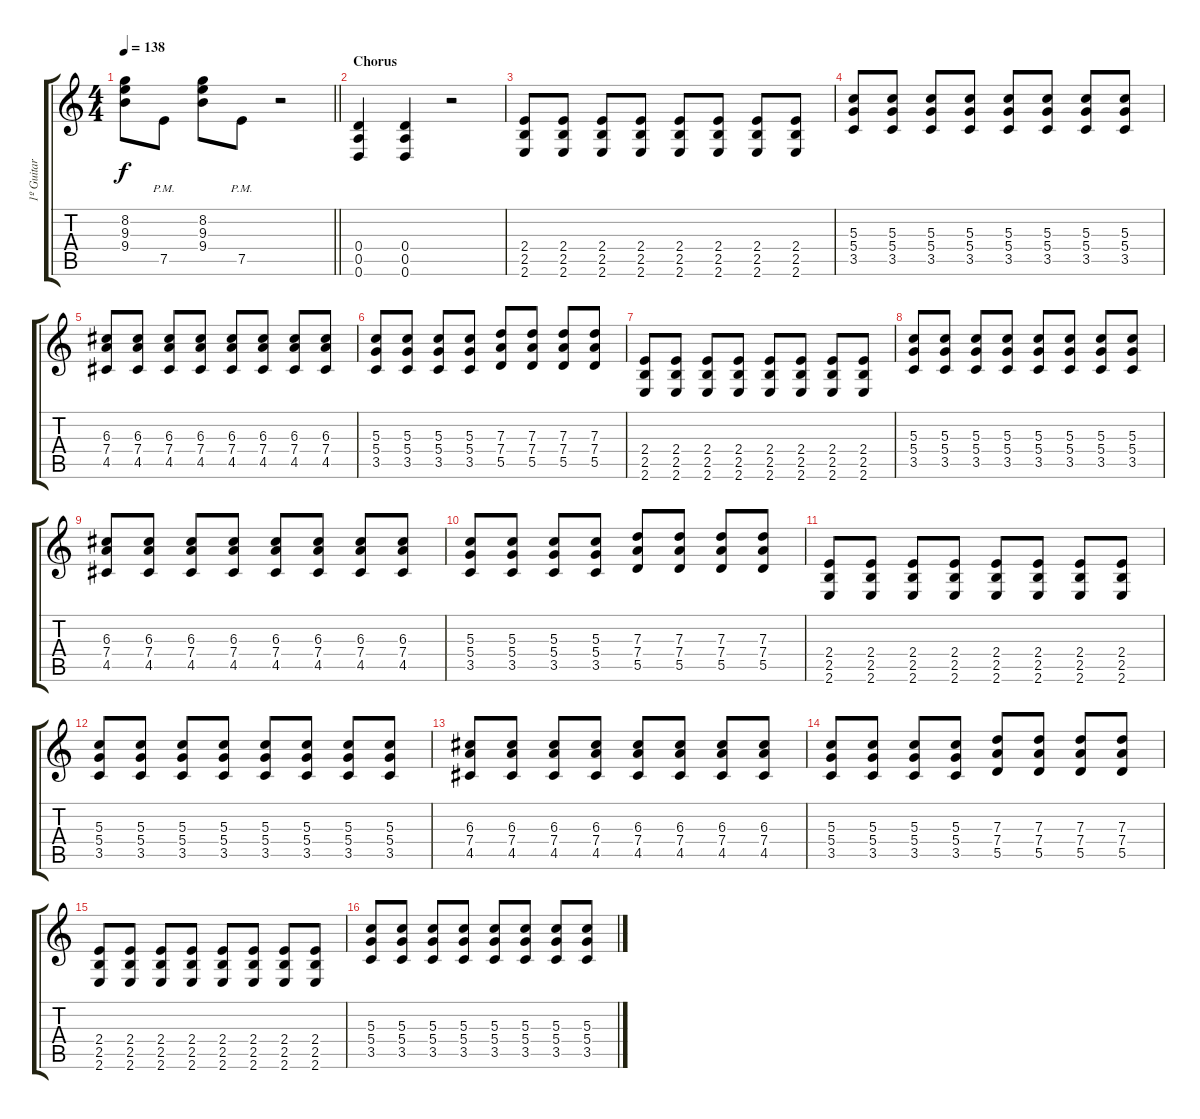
\track ("1º Guitar" "1º Guitar") {instrument distortionguitar}
\staff {score tabs}
\tuning (E4 B3 G3 D3 A2 D2) {hide}
\ts (4 4)
\tempo 138
\clef g2
\barLineRight lightlight
\ks c
(8.2 9.3 9.4).8{dy f} 7.5{pm}.8 (8.2 9.3 9.4).8 7.5{pm}.8 r.2 |
\section ("" "Chorus")
(0.4 0.5 0.6).4{volume 13} (0.4 0.5 0.6).4 r.2 |
(2.4 2.5 2.6).8 (2.4 2.5 2.6).8 (2.4 2.5 2.6).8 (2.4 2.5 2.6).8 (2.4 2.5 2.6).8 (2.4 2.5 2.6).8 (2.4 2.5 2.6).8 (2.4 2.5 2.6).8 |
(5.3 5.4 3.5).8 (5.3 5.4 3.5).8 (5.3 5.4 3.5).8 (5.3 5.4 3.5).8 (5.3 5.4 3.5).8 (5.3 5.4 3.5).8 (5.3 5.4 3.5).8 (5.3 5.4 3.5).8 |
(6.3 7.4 4.5).8 (6.3 7.4 4.5).8 (6.3 7.4 4.5).8 (6.3 7.4 4.5).8 (6.3 7.4 4.5).8 (6.3 7.4 4.5).8 (6.3 7.4 4.5).8 (6.3 7.4 4.5).8 |
(5.3 5.4 3.5).8 (5.3 5.4 3.5).8 (5.3 5.4 3.5).8 (5.3 5.4 3.5).8 (7.3 7.4 5.5).8 (7.3 7.4 5.5).8 (7.3 7.4 5.5).8 (7.3 7.4 5.5).8 |
(2.4 2.5 2.6).8 (2.4 2.5 2.6).8 (2.4 2.5 2.6).8 (2.4 2.5 2.6).8 (2.4 2.5 2.6).8 (2.4 2.5 2.6).8 (2.4 2.5 2.6).8 (2.4 2.5 2.6).8 |
(5.3 5.4 3.5).8 (5.3 5.4 3.5).8 (5.3 5.4 3.5).8 (5.3 5.4 3.5).8 (5.3 5.4 3.5).8 (5.3 5.4 3.5).8 (5.3 5.4 3.5).8 (5.3 5.4 3.5).8 |
(6.3 7.4 4.5).8 (6.3 7.4 4.5).8 (6.3 7.4 4.5).8 (6.3 7.4 4.5).8 (6.3 7.4 4.5).8 (6.3 7.4 4.5).8 (6.3 7.4 4.5).8 (6.3 7.4 4.5).8 |
(5.3 5.4 3.5).8 (5.3 5.4 3.5).8 (5.3 5.4 3.5).8 (5.3 5.4 3.5).8 (7.3 7.4 5.5).8 (7.3 7.4 5.5).8 (7.3 7.4 5.5).8 (7.3 7.4 5.5).8 |
(2.4 2.5 2.6).8 (2.4 2.5 2.6).8 (2.4 2.5 2.6).8 (2.4 2.5 2.6).8 (2.4 2.5 2.6).8 (2.4 2.5 2.6).8 (2.4 2.5 2.6).8 (2.4 2.5 2.6).8 |
(5.3 5.4 3.5).8 (5.3 5.4 3.5).8 (5.3 5.4 3.5).8 (5.3 5.4 3.5).8 (5.3 5.4 3.5).8 (5.3 5.4 3.5).8 (5.3 5.4 3.5).8 (5.3 5.4 3.5).8 |
(6.3 7.4 4.5).8 (6.3 7.4 4.5).8 (6.3 7.4 4.5).8 (6.3 7.4 4.5).8 (6.3 7.4 4.5).8 (6.3 7.4 4.5).8 (6.3 7.4 4.5).8 (6.3 7.4 4.5).8 |
(5.3 5.4 3.5).8 (5.3 5.4 3.5).8 (5.3 5.4 3.5).8 (5.3 5.4 3.5).8 (7.3 7.4 5.5).8 (7.3 7.4 5.5).8 (7.3 7.4 5.5).8 (7.3 7.4 5.5).8 |
(2.4 2.5 2.6).8 (2.4 2.5 2.6).8 (2.4 2.5 2.6).8 (2.4 2.5 2.6).8 (2.4 2.5 2.6).8 (2.4 2.5 2.6).8 (2.4 2.5 2.6).8 (2.4 2.5 2.6).8 |
(5.3 5.4 3.5).8 (5.3 5.4 3.5).8 (5.3 5.4 3.5).8 (5.3 5.4 3.5).8 (5.3 5.4 3.5).8 (5.3 5.4 3.5).8 (5.3 5.4 3.5).8 (5.3 5.4 3.5).8
